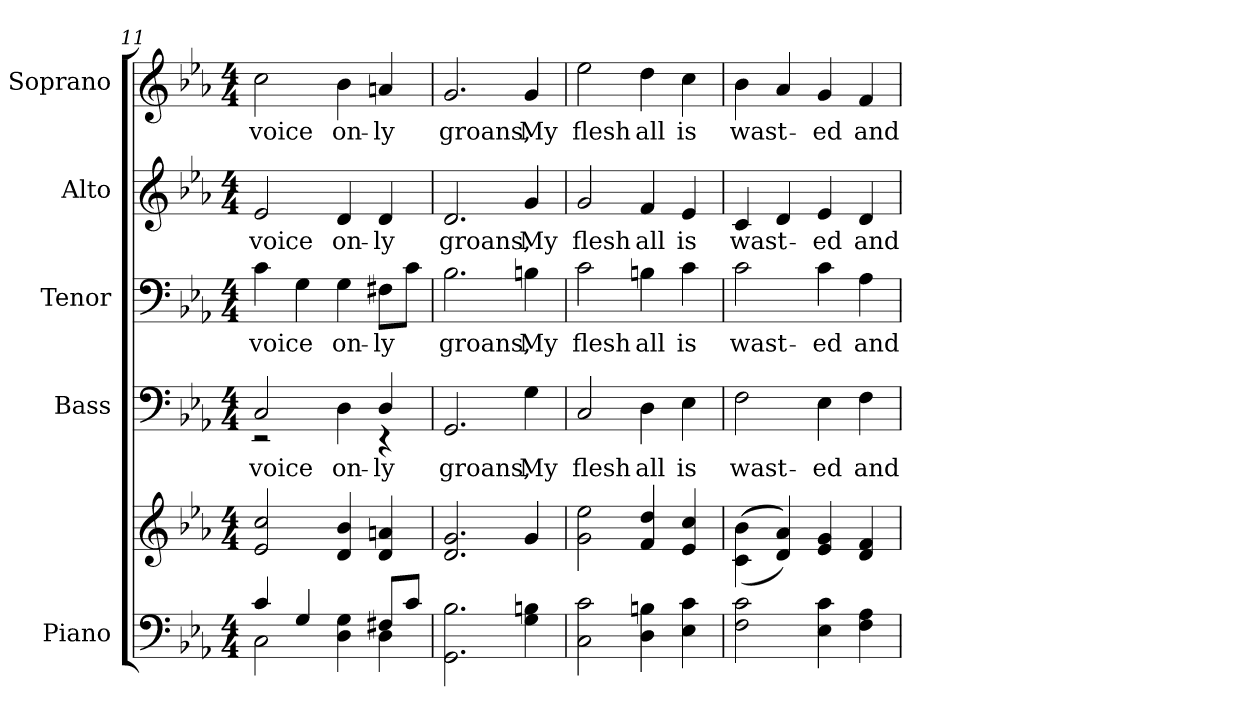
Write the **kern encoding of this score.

**kern	**kern	**kern	**text	**kern	**text	**kern	**text	**kern	**text
*part5	*part5	*part4	*part4	*part3	*part3	*part2	*part2	*part1	*part1
*staff6	*staff5	*staff4	*staff4	*staff3	*staff3	*staff2	*staff2	*staff1	*staff1
*I"Piano	*	*I"Bass	*	*I"Tenor	*	*I"Alto	*	*I"Soprano	*
*I'Pno.	*	*I'B.	*	*I'T.	*	*I'A.	*	*I'S.	*
*clefF4	*clefG2	*clefF4	*	*clefF4	*	*clefG2	*	*clefG2	*
*k[b-e-a-]	*k[b-e-a-]	*k[b-e-a-]	*	*k[b-e-a-]	*	*k[b-e-a-]	*	*k[b-e-a-]	*
*E-:	*E-:	*E-:	*	*E-:	*	*E-:	*	*E-:	*
*M4/4	*M4/4	*M4/4	*	*M4/4	*	*M4/4	*	*M4/4	*
=11	=11	=11	=11	=11	=11	=11	=11	=11	=11
*^	*	*	*	*	*	*	*	*	*
!	!	!	!	!LO:LY:b:color=#000000	!	!	!	!	!	!
*	*	*	*^	*	*	*	*	*	*	*
!	!	!	!	!	!	!	!LO:LY:b:color=#000000	!	!	!	!
!	!	!	!	!	!	!	!	!	!LO:LY:b:color=#000000	!	!
!	!	!	!	!	!	!	!	!	!	!	!LO:LY:b:color=#000000
4ci/	2Ci\	2e-i/ 2cci	2Ci/	2r	voice	4ci\	voice	2e-i/	voice	2cci\	voice
4Gi/	.	.	.	.	.	4Gi\	.	.	.	.	.
!	!	!	!	!	!LO:LY:b:color=#000000	!	!	!	!	!	!
!	!	!	!	!	!	!	!LO:LY:b:color=#000000	!	!	!	!
!	!	!	!	!	!	!	!	!	!LO:LY:b:color=#000000	!	!
!	!	!	!	!	!	!	!	!	!	!	!LO:LY:b:color=#000000
4Di\ 4Gi	4ryy	4di/ 4b-i	4Di\	4ryy	on-	4Gi\	on-	4di/	on-	4b-i\	on-
!	!	!	!	!	!LO:LY:b:color=#000000	!	!	!	!	!	!
!	!	!	!	!	!	!	!LO:LY:b:color=#000000	!	!	!	!
!	!	!	!	!	!	!	!	!	!LO:LY:b:color=#000000	!	!
!	!	!	!	!	!	!	!	!	!	!	!LO:LY:b:color=#000000
8F#Xi/L	4Di\	4di/ 4ani	4Di/	4r	-ly	8F#Xi\L	-ly	4di/	-ly	4ani/	-ly
8ci/J	.	.	.	.	.	8ci\J	.	.	.	.	.
*v	*v	*	*v	*v	*	*	*	*	*	*	*
=12	=12	=12	=12	=12	=12	=12	=12	=12	=12
!	!	!	!LO:LY:b:color=#000000	!	!	!	!	!	!
!	!	!	!	!	!LO:LY:b:color=#000000	!	!	!	!
!	!	!	!	!	!	!	!LO:LY:b:color=#000000	!	!
!	!	!	!	!	!	!	!	!	!LO:LY:b:color=#000000
2.GGi\ 2.B-i	2.di/ 2.gi	2.GGi/	groans,	2.B-i\	groans,	2.di/	groans,	2.gi/	groans,
!	!	!	!LO:LY:b:color=#000000	!	!	!	!	!	!
!	!	!	!	!	!LO:LY:b:color=#000000	!	!	!	!
!	!	!	!	!	!	!	!LO:LY:b:color=#000000	!	!
!	!	!	!	!	!	!	!	!	!LO:LY:b:color=#000000
4Gi\ 4Bni	4gi/	4Gi\	My	4Bni\	My	4gi/	My	4gi/	My
!!LO:PB:g=z
=13	=13	=13	=13	=13	=13	=13	=13	=13	=13
!	!	!	!LO:LY:b:color=#000000	!	!	!	!	!	!
!	!	!	!	!	!LO:LY:b:color=#000000	!	!	!	!
!	!	!	!	!	!	!	!LO:LY:b:color=#000000	!	!
!	!	!	!	!	!	!	!	!	!LO:LY:b:color=#000000
2Ci\ 2ci	2gi\ 2ee-i	2Ci/	flesh	2ci\	flesh	2gi/	flesh	2ee-i\	flesh
!	!	!	!LO:LY:b:color=#000000	!	!	!	!	!	!
!	!	!	!	!	!LO:LY:b:color=#000000	!	!	!	!
!	!	!	!	!	!	!	!LO:LY:b:color=#000000	!	!
!	!	!	!	!	!	!	!	!	!LO:LY:b:color=#000000
4Di\ 4Bni	4fi/ 4ddi	4Di\	all	4Bni\	all	4fi/	all	4ddi\	all
!	!	!	!LO:LY:b:color=#000000	!	!	!	!	!	!
!	!	!	!	!	!LO:LY:b:color=#000000	!	!	!	!
!	!	!	!	!	!	!	!LO:LY:b:color=#000000	!	!
!	!	!	!	!	!	!	!	!	!LO:LY:b:color=#000000
4E-i\ 4ci	4e-i/ 4cci	4E-i\	is	4ci\	is	4e-i/	is	4cci\	is
=14	=14	=14	=14	=14	=14	=14	=14	=14	=14
!	!	!	!LO:LY:b:color=#000000	!	!	!	!	!	!
!	!	!	!	!	!LO:LY:b:color=#000000	!	!	!	!
!	!	!	!	!	!	!	!LO:LY:b:color=#000000	!	!
!	!	!	!	!	!	!	!	!	!LO:LY:b:color=#000000
2Fi\ 2ci	(((4ci\ 4b-i	2Fi\	wast-	2ci\	wast-	4ci/	wast-	4b-i\	wast-
.	4di/ 4a-i)))	.	.	.	.	4di/	.	4a-i/	.
!	!	!	!LO:LY:b:color=#000000	!	!	!	!	!	!
!	!	!	!	!	!LO:LY:b:color=#000000	!	!	!	!
!	!	!	!	!	!	!	!LO:LY:b:color=#000000	!	!
!	!	!	!	!	!	!	!	!	!LO:LY:b:color=#000000
4E-i\ 4ci	4e-i/ 4gi	4E-i\	-ed	4ci\	-ed	4e-i/	-ed	4gi/	-ed
!	!	!	!LO:LY:b:color=#000000	!	!	!	!	!	!
!	!	!	!	!	!LO:LY:b:color=#000000	!	!	!	!
!	!	!	!	!	!	!	!LO:LY:b:color=#000000	!	!
!	!	!	!	!	!	!	!	!	!LO:LY:b:color=#000000
4Fi\ 4A-i	4di/ 4fi	4Fi\	and	4A-i\	and	4di/	and	4fi/	and
=	=	=	=	=	=	=	=	=	=
*-	*-	*-	*-	*-	*-	*-	*-	*-	*-
